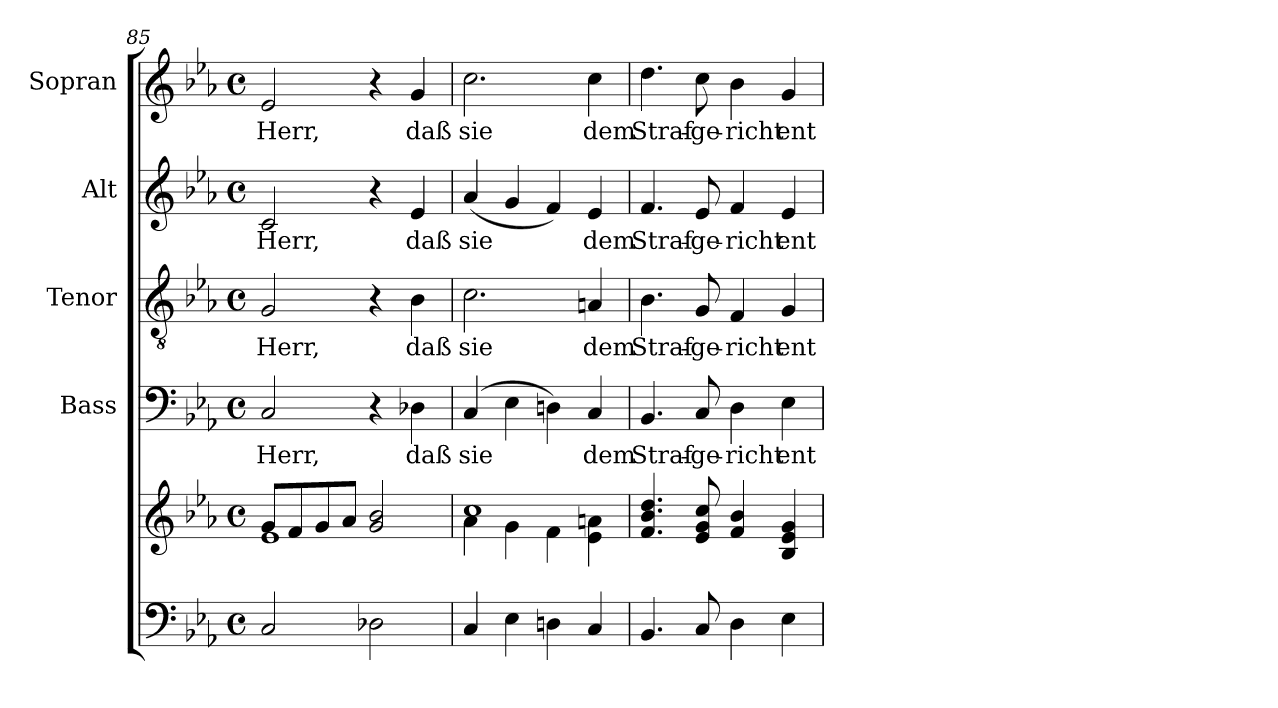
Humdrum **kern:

**kern	**kern	**kern	**text	**kern	**text	**kern	**text	**kern	**text
*part5	*part5	*part4	*part4	*part3	*part3	*part2	*part2	*part1	*part1
*staff6	*staff5	*staff4	*staff4	*staff3	*staff3	*staff2	*staff2	*staff1	*staff1
*	*	*I"Bass	*	*I"Tenor	*	*I"Alt	*	*I"Sopran	*
*	*	*I'B.	*	*I'T.	*	*I'A.	*	*I'S.	*
!!LO:LB:g=z
*clefF4	*clefG2	*clefF4	*	*clefGv2	*	*clefG2	*	*clefG2	*
*k[b-e-a-]	*k[b-e-a-]	*k[b-e-a-]	*	*k[b-e-a-]	*	*k[b-e-a-]	*	*k[b-e-a-]	*
*E-:	*E-:	*E-:	*	*E-:	*	*E-:	*	*E-:	*
*M4/4	*M4/4	*M4/4	*	*M4/4	*	*M4/4	*	*M4/4	*
*met(c)	*met(c)	*met(c)	*	*met(c)	*	*met(c)	*	*met(c)	*
=85	=85	=85	=85	=85	=85	=85	=85	=85	=85
*	*^	*	*	*	*	*	*	*	*
!	!	!	!	!LO:LY:b	!	!LO:LY:b	!	!LO:LY:b	!	!LO:LY:b
2C/	8g/L	1e-	2C/	Herr,	2G/	Herr,	2c/	Herr,	2e-/	Herr,
.	8f/	.	.	.	.	.	.	.	.	.
.	8g/	.	.	.	.	.	.	.	.	.
.	8a-/J	.	.	.	.	.	.	.	.	.
2D-X\	2g/ 2b-/	.	4r	.	4r	.	4r	.	4r	.
!	!	!	!	!LO:LY:b	!	!LO:LY:b	!	!LO:LY:b	!	!LO:LY:b
.	.	.	4D-X\	daß	4B-\	daß	4e-/	daß	4g/	daß
=86	=86	=86	=86	=86	=86	=86	=86	=86	=86	=86
!	!	!	!	!LO:LY:b	!	!LO:LY:b	!	!LO:LY:b	!	!LO:LY:b
4C/	1cc	4a-\	(4C/	sie	2.c\	sie	(<4a-/	sie	2.cc\	sie
4E-\	.	4g\	4E-\	.	.	.	4g/	.	.	.
4Dn\	.	4f\	4Dn\)	.	.	.	4f/)	.	.	.
!	!	!	!	!LO:LY:b	!	!LO:LY:b	!	!LO:LY:b	!	!LO:LY:b
4C/	.	4e-\ 4an\	4C/	dem	4An/	dem	4e-/	dem	4cc\	dem
=87	=87	=87	=87	=87	=87	=87	=87	=87	=87	=87
!	!	!	!	!LO:LY:b	!	!LO:LY:b	!	!LO:LY:b	!	!LO:LY:b
*	*v	*v	*	*	*	*	*	*	*	*
4.BB-/	4.f/ 4.b-/ 4.dd/	4.BB-/	Straf-	4.B-\	Straf-	4.f/	Straf-	4.dd\	Straf-
!	!	!	!LO:LY:b	!	!LO:LY:b	!	!LO:LY:b	!	!LO:LY:b
8C/	8e-/ 8g/ 8cc/	8C/	-ge-	8G/	-ge-	8e-/	-ge-	8cc\	-ge-
!	!	!	!LO:LY:b	!	!LO:LY:b	!	!LO:LY:b	!	!LO:LY:b
4D\	4f/ 4b-/	4D\	-richt	4F/	-richt	4f/	-richt	4b-\	-richt
!	!	!	!LO:LY:b	!	!LO:LY:b	!	!LO:LY:b	!	!LO:LY:b
4E-\	4B-/ 4e-/ 4g/	4E-\	ent-	4G/	ent-	4e-/	ent-	4g/	ent-
=	=	=	=	=	=	=	=	=	=
*-	*-	*-	*-	*-	*-	*-	*-	*-	*-
